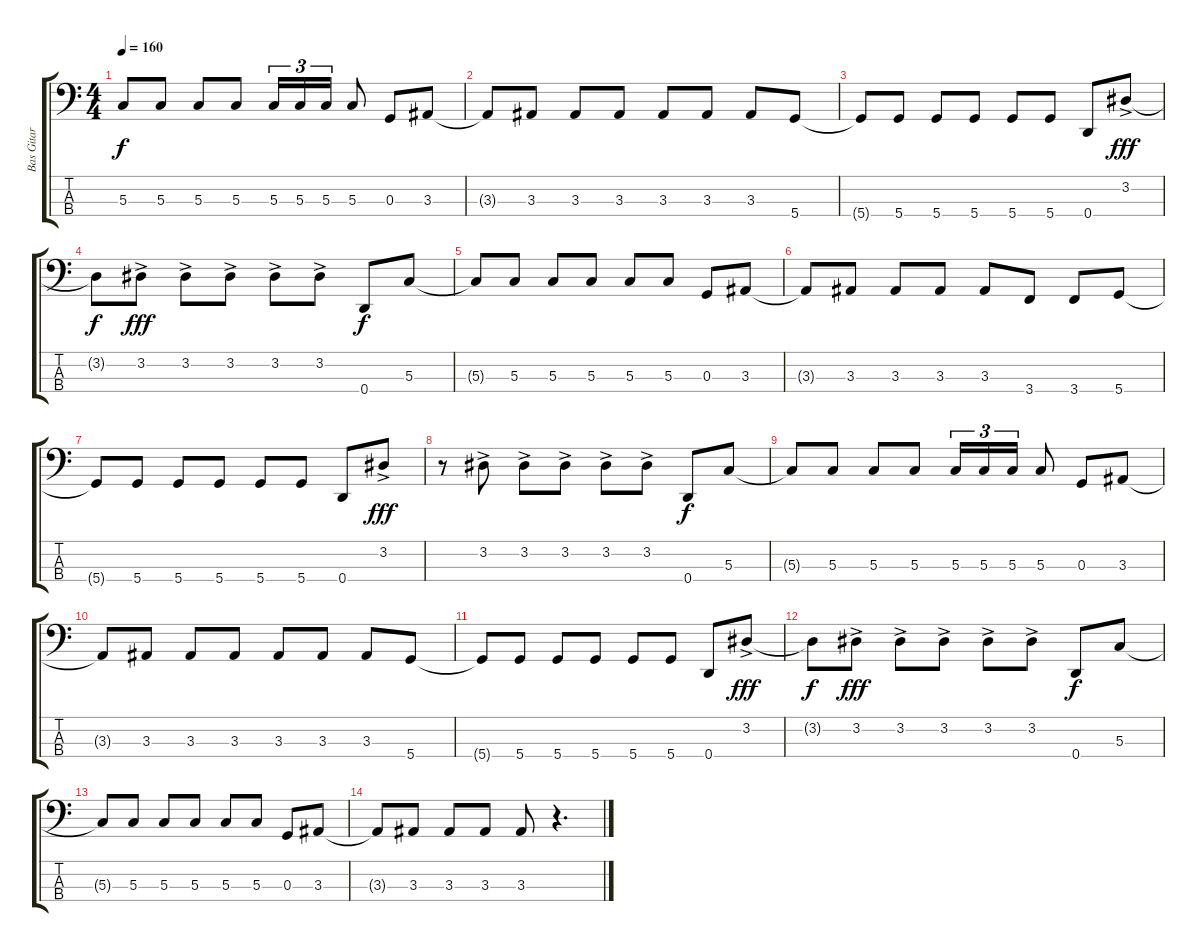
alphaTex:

\track ("Bas Gitar" "Bas Gitar") {instrument electricbasspick}
\staff {score tabs}
\tuning (F2 C2 G1 D1) {hide}
\ts (4 4)
\tempo 160
\clef f4
\ks c
5.3{t}.8{dy f} 5.3.8 5.3.8 5.3.8 5.3.16{tu (3 2)} 5.3.16{tu (3 2)} 5.3.16{tu (3 2)} 5.3.8 0.3.8 3.3.8 |
3.3{t}.8 3.3.8 3.3.8 3.3.8 3.3.8 3.3.8 3.3.8 5.4.8 |
5.4{t}.8 5.4.8 5.4.8 5.4.8 5.4.8 5.4.8 0.4.8 3.2{ac}.8{dy fff} |
3.2{t}.8{dy f} 3.2{ac}.8{dy fff} 3.2{ac}.8 3.2{ac}.8 3.2{ac}.8 3.2{ac}.8 0.4.8{dy f} 5.3.8 |
5.3{t}.8 5.3.8 5.3.8 5.3.8 5.3.8 5.3.8 0.3.8 3.3.8 |
3.3{t}.8 3.3.8 3.3.8 3.3.8 3.3.8 3.4.8 3.4.8 5.4.8 |
5.4{t}.8 5.4.8 5.4.8 5.4.8 5.4.8 5.4.8 0.4.8 3.2{ac}.8{dy fff} |
r.8 3.2{ac}.8 3.2{ac}.8 3.2{ac}.8 3.2{ac}.8 3.2{ac}.8 0.4.8{dy f} 5.3.8 |
5.3{t}.8 5.3.8 5.3.8 5.3.8 5.3.16{tu (3 2)} 5.3.16{tu (3 2)} 5.3.16{tu (3 2)} 5.3.8 0.3.8 3.3.8 |
3.3{t}.8 3.3.8 3.3.8 3.3.8 3.3.8 3.3.8 3.3.8 5.4.8 |
5.4{t}.8 5.4.8 5.4.8 5.4.8 5.4.8 5.4.8 0.4.8 3.2{ac}.8{dy fff} |
3.2{t}.8{dy f} 3.2{ac}.8{dy fff} 3.2{ac}.8 3.2{ac}.8 3.2{ac}.8 3.2{ac}.8 0.4.8{dy f} 5.3.8 |
5.3{t}.8 5.3.8 5.3.8 5.3.8 5.3.8 5.3.8 0.3.8 3.3.8 |
3.3{t}.8 3.3.8 3.3.8 3.3.8 3.3.8 r.4{d}
